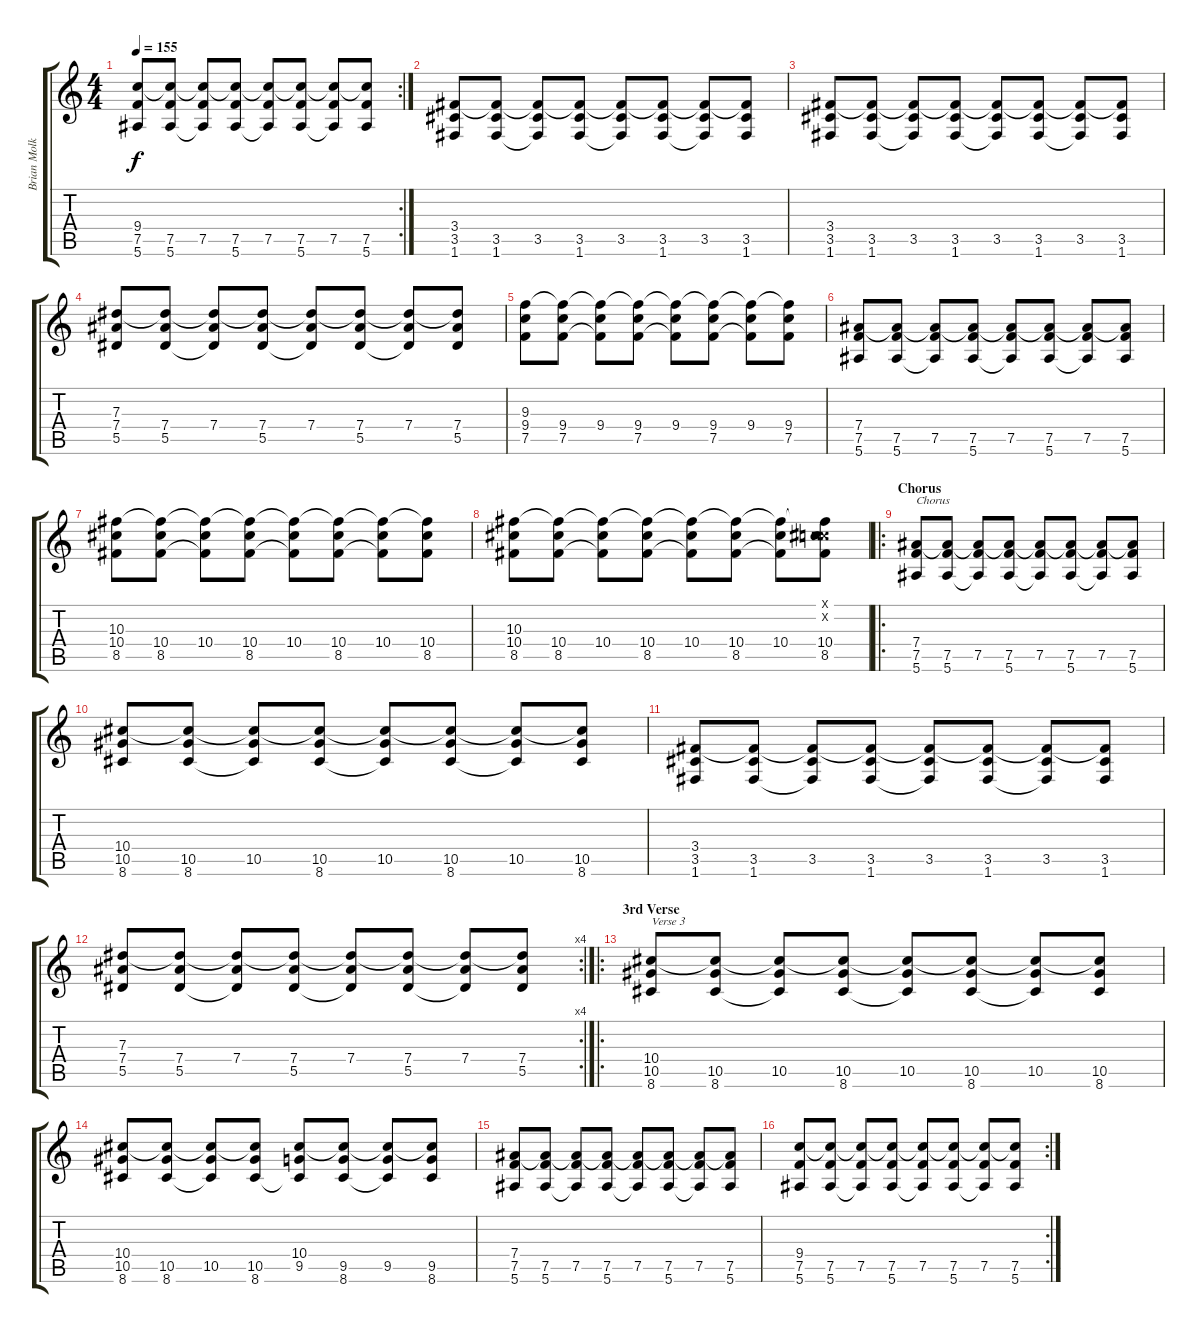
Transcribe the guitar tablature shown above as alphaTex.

\track ("Brian Molko" "Brian Molk") {instrument distortionguitar}
\staff {score tabs}
\tuning (C4 C4 Ab3 Eb3 Bb2 F2) {hide}
\rc 2
\ts (4 4)
\tempo 155
\clef g2
\ks c
(9.4 7.5 5.6).8{dy f} (9.4{t} 7.5 5.6).8 (9.4{t} 7.5 5.6{t}).8 (9.4{t} 7.5 5.6).8 (9.4{t} 7.5 5.6{t}).8 (9.4{t} 7.5 5.6).8 (9.4{t} 7.5 5.6{t}).8 (9.4{t} 7.5 5.6).8 |
(3.4 3.5 1.6).8 (3.4{t} 3.5 1.6).8 (3.4{t} 3.5 1.6{t}).8 (3.4{t} 3.5 1.6).8 (3.4{t} 3.5 1.6{t}).8 (3.4{t} 3.5 1.6).8 (3.4{t} 3.5 1.6{t}).8 (3.4{t} 3.5 1.6).8 |
(3.4 3.5 1.6).8 (3.4{t} 3.5 1.6).8 (3.4{t} 3.5 1.6{t}).8 (3.4{t} 3.5 1.6).8 (3.4{t} 3.5 1.6{t}).8 (3.4{t} 3.5 1.6).8 (3.4{t} 3.5 1.6{t}).8 (3.4{t} 3.5 1.6).8 |
(7.3 7.4 5.5).8 (7.3{t} 7.4 5.5).8 (7.3{t} 7.4 5.5{t}).8 (7.3{t} 7.4 5.5).8 (7.3{t} 7.4 5.5{t}).8 (7.3{t} 7.4 5.5).8 (7.3{t} 7.4 5.5{t}).8 (7.3{t} 7.4 5.5).8 |
(9.3 9.4 7.5).8 (9.3{t} 9.4 7.5).8 (9.3{t} 9.4 7.5{t}).8 (9.3{t} 9.4 7.5).8 (9.3{t} 9.4 7.5{t}).8 (9.3{t} 9.4 7.5).8 (9.3{t} 9.4 7.5{t}).8 (9.3{t} 9.4 7.5).8 |
(7.4 7.5 5.6).8 (7.4{t} 7.5 5.6).8 (7.4{t} 7.5 5.6{t}).8 (7.4{t} 7.5 5.6).8 (7.4{t} 7.5 5.6{t}).8 (7.4{t} 7.5 5.6).8 (7.4{t} 7.5 5.6{t}).8 (7.4{t} 7.5 5.6).8 |
(10.3 10.4 8.5).8 (10.3{t} 10.4 8.5).8 (10.3{t} 10.4 8.5{t}).8 (10.3{t} 10.4 8.5).8 (10.3{t} 10.4 8.5{t}).8 (10.3{t} 10.4 8.5).8 (10.3{t} 10.4 8.5{t}).8 (10.3{t} 10.4 8.5).8 |
(10.3 10.4 8.5).8 (10.3{t} 10.4 8.5).8 (10.3{t} 10.4 8.5{t}).8 (10.3{t} 10.4 8.5).8 (10.3{t} 10.4 8.5{t}).8 (10.3{t} 10.4 8.5).8 (10.3{t} 10.4 8.5{t}).8 (0.1{x} 0.2{x} 10.3{t} 10.4 8.5).8 |
\ro
\section ("" "Chorus")
(7.4 7.5 5.6).8{txt "Chorus"} (7.4{t} 7.5 5.6).8 (7.4{t} 7.5 5.6{t}).8 (7.4{t} 7.5 5.6).8 (7.4{t} 7.5 5.6{t}).8 (7.4{t} 7.5 5.6).8 (7.4{t} 7.5 5.6{t}).8 (7.4{t} 7.5 5.6).8 |
(10.4 10.5 8.6).8 (10.4{t} 10.5 8.6).8 (10.4{t} 10.5 8.6{t}).8 (10.4{t} 10.5 8.6).8 (10.4{t} 10.5 8.6{t}).8 (10.4{t} 10.5 8.6).8 (10.4{t} 10.5 8.6{t}).8 (10.4{t} 10.5 8.6).8 |
(3.4 3.5 1.6).8 (3.4{t} 3.5 1.6).8 (3.4{t} 3.5 1.6{t}).8 (3.4{t} 3.5 1.6).8 (3.4{t} 3.5 1.6{t}).8 (3.4{t} 3.5 1.6).8 (3.4{t} 3.5 1.6{t}).8 (3.4{t} 3.5 1.6).8 |
\rc 4
(7.3 7.4 5.5).8 (7.3{t} 7.4 5.5).8 (7.3{t} 7.4 5.5{t}).8 (7.3{t} 7.4 5.5).8 (7.3{t} 7.4 5.5{t}).8 (7.3{t} 7.4 5.5).8 (7.3{t} 7.4 5.5{t}).8 (7.3{t} 7.4 5.5).8 |
\ro
\section ("" "3rd Verse")
(10.4 10.5 8.6).8{txt "Verse 3"} (10.4{t} 10.5 8.6).8 (10.4{t} 10.5 8.6{t}).8 (10.4{t} 10.5 8.6).8 (10.4{t} 10.5 8.6{t}).8 (10.4{t} 10.5 8.6).8 (10.4{t} 10.5 8.6{t}).8 (10.4{t} 10.5 8.6).8 |
(10.4 10.5 8.6).8 (10.4{t} 10.5 8.6).8 (10.4{t} 10.5 8.6{t}).8 (10.4{t} 10.5 8.6).8 (10.4 9.5 8.6{t}).8 (10.4{t} 9.5 8.6).8 (10.4{t} 9.5 8.6{t}).8 (10.4{t} 9.5 8.6).8 |
(7.4 7.5 5.6).8 (7.4{t} 7.5 5.6).8 (7.4{t} 7.5 5.6{t}).8 (7.4{t} 7.5 5.6).8 (7.4{t} 7.5 5.6{t}).8 (7.4{t} 7.5 5.6).8 (7.4{t} 7.5 5.6{t}).8 (7.4{t} 7.5 5.6).8 |
\rc 2
(9.4 7.5 5.6).8 (9.4{t} 7.5 5.6).8 (9.4{t} 7.5 5.6{t}).8 (9.4{t} 7.5 5.6).8 (9.4{t} 7.5 5.6{t}).8 (9.4{t} 7.5 5.6).8 (9.4{t} 7.5 5.6{t}).8 (9.4{t} 7.5 5.6).8
